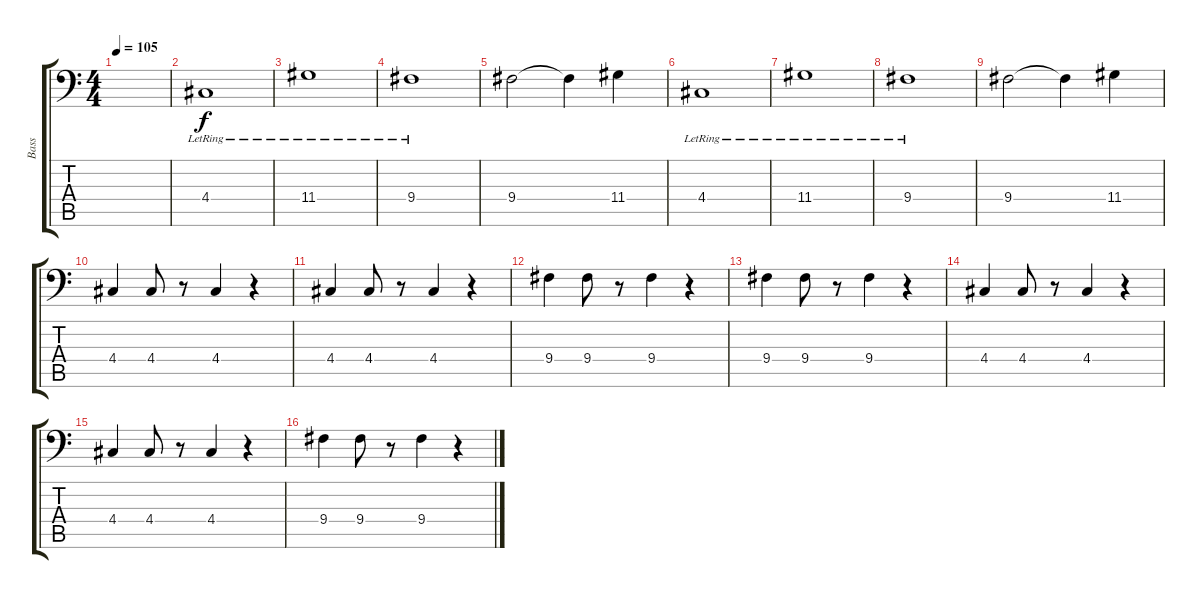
\track ("Bass" "Bass") {instrument electricbassfinger}
\staff {score tabs}
\tuning (C3 G2 D2 A1 E1 B0) {hide}
\ts (4 4)
\tempo 105
\clef f4
\ks c
|
4.4{lr}.1 |
11.4{lr}.1 |
9.4{lr}.1 |
9.4.2 9.4{t}.4 11.4.4 |
4.4{lr}.1 |
11.4{lr}.1 |
9.4{lr}.1 |
9.4.2 9.4{t}.4 11.4.4 |
4.4.4 4.4.8 r.8 4.4.4 r.4 |
4.4.4 4.4.8 r.8 4.4.4 r.4 |
9.4.4 9.4.8 r.8 9.4.4 r.4 |
9.4.4 9.4.8 r.8 9.4.4 r.4 |
4.4.4 4.4.8 r.8 4.4.4 r.4 |
4.4.4 4.4.8 r.8 4.4.4 r.4 |
9.4.4 9.4.8 r.8 9.4.4 r.4
